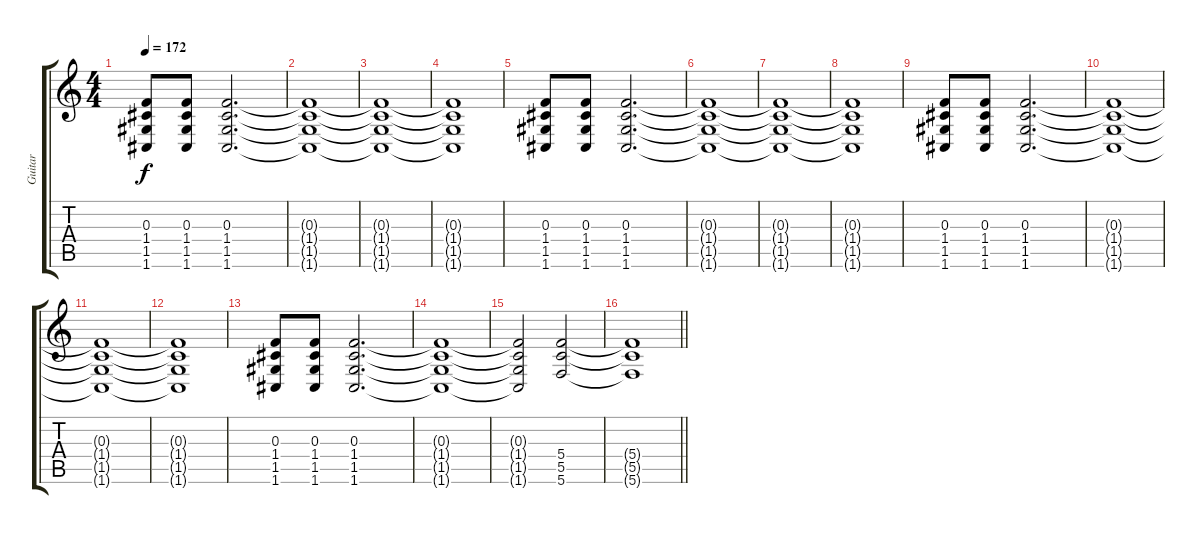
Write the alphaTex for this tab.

\track ("Guitar" "Guitar") {instrument distortionguitar}
\staff {score tabs}
\tuning (D4 A3 F3 C3 G2 C2) {hide}
\ts (4 4)
\tempo 172
\clef g2
\ks c
(0.3 1.4 1.5 1.6).8{dy f} (0.3 1.4 1.5 1.6).8 (0.3 1.4 1.5 1.6).2{d} |
(0.3{t} 1.4{t} 1.5{t} 1.6{t}).1 |
(0.3{t} 1.4{t} 1.5{t} 1.6{t}).1 |
(0.3{t} 1.4{t} 1.5{t} 1.6{t}).1 |
(0.3 1.4 1.5 1.6).8 (0.3 1.4 1.5 1.6).8 (0.3 1.4 1.5 1.6).2{d} |
(0.3{t} 1.4{t} 1.5{t} 1.6{t}).1 |
(0.3{t} 1.4{t} 1.5{t} 1.6{t}).1 |
(0.3{t} 1.4{t} 1.5{t} 1.6{t}).1 |
(0.3 1.4 1.5 1.6).8 (0.3 1.4 1.5 1.6).8 (0.3 1.4 1.5 1.6).2{d} |
(0.3{t} 1.4{t} 1.5{t} 1.6{t}).1 |
(0.3{t} 1.4{t} 1.5{t} 1.6{t}).1 |
(0.3{t} 1.4{t} 1.5{t} 1.6{t}).1 |
(0.3 1.4 1.5 1.6).8 (0.3 1.4 1.5 1.6).8 (0.3 1.4 1.5 1.6).2{d} |
(0.3{t} 1.4{t} 1.5{t} 1.6{t}).1 |
(0.3{t} 1.4{t} 1.5{t} 1.6{t}).2 (5.4 5.5 5.6).2 |
\barLineRight lightlight
(5.4{t} 5.5{t} 5.6{t}).1
